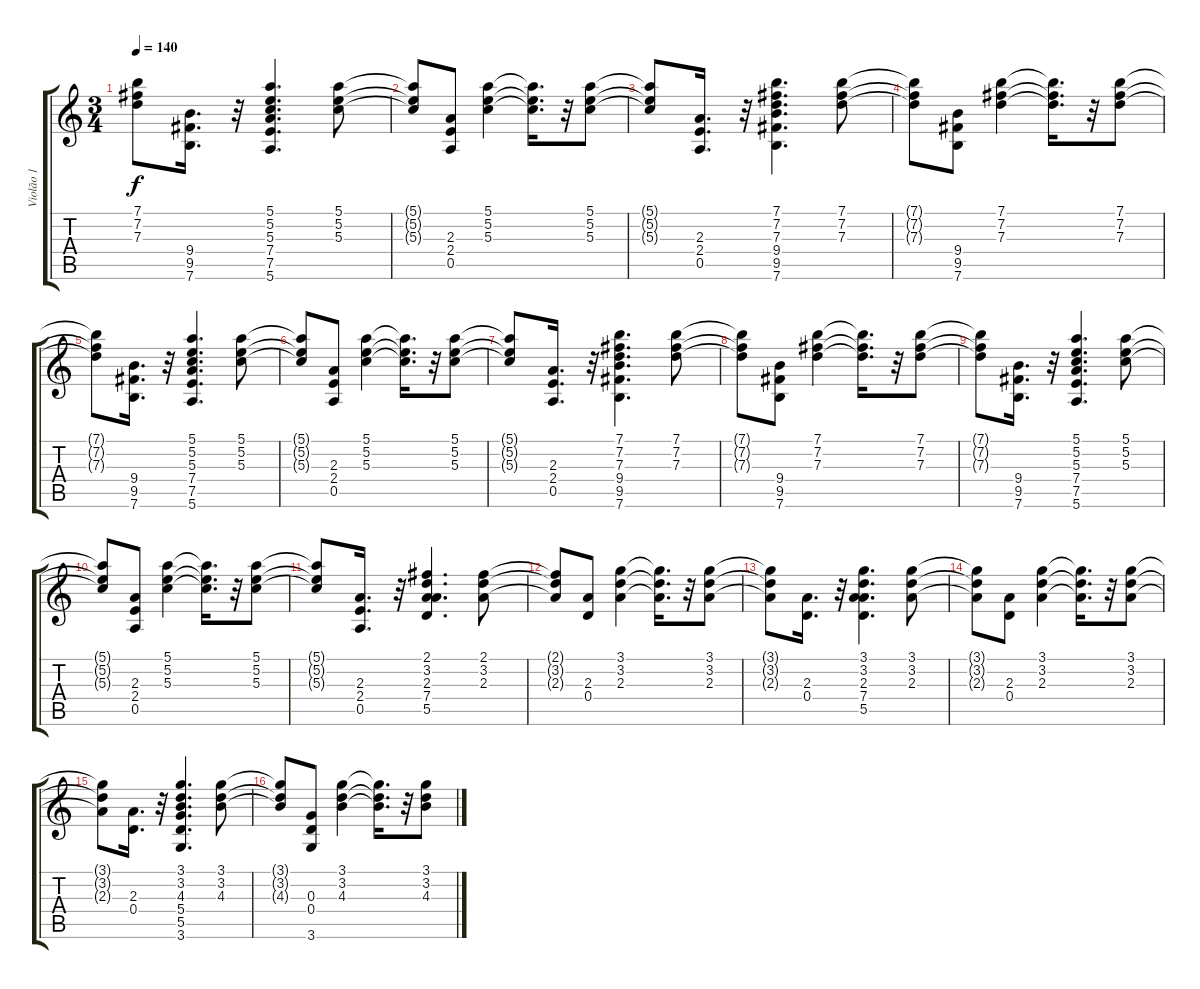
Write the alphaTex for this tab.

\track ("Violão 1" "Violão 1") {instrument acousticguitarsteel}
\staff {score tabs}
\tuning (E4 B3 G3 D3 A2 E2) {hide}
\ts (3 4)
\tempo 140
\clef g2
\ks c
(7.1{t} 7.2{t} 7.3{t}).8{dy f} (9.4 9.5 7.6).16{d} r.32 (5.1 5.2 5.3 7.4 7.5 5.6).4{d} (5.1 5.2 5.3).8 |
(5.1{t} 5.2{t} 5.3{t}).8 (2.3 2.4 0.5).8 (5.1 5.2 5.3).4 (5.1{t} 5.2{t} 5.3{t}).16{d} r.32 (5.1 5.2 5.3).8 |
(5.1{t} 5.2{t} 5.3{t}).8 (2.3 2.4 0.5).16{d} r.32 (7.1 7.2 7.3 9.4 9.5 7.6).4{d} (7.1 7.2 7.3).8 |
(7.1{t} 7.2{t} 7.3{t}).8 (9.4 9.5 7.6).8 (7.1 7.2 7.3).4 (7.1{t} 7.2{t} 7.3{t}).16{d} r.32 (7.1 7.2 7.3).8 |
(7.1{t} 7.2{t} 7.3{t}).8 (9.4 9.5 7.6).16{d} r.32 (5.1 5.2 5.3 7.4 7.5 5.6).4{d} (5.1 5.2 5.3).8 |
(5.1{t} 5.2{t} 5.3{t}).8 (2.3 2.4 0.5).8 (5.1 5.2 5.3).4 (5.1{t} 5.2{t} 5.3{t}).16{d} r.32 (5.1 5.2 5.3).8 |
(5.1{t} 5.2{t} 5.3{t}).8 (2.3 2.4 0.5).16{d} r.32 (7.1 7.2 7.3 9.4 9.5 7.6).4{d} (7.1 7.2 7.3).8 |
(7.1{t} 7.2{t} 7.3{t}).8 (9.4 9.5 7.6).8 (7.1 7.2 7.3).4 (7.1{t} 7.2{t} 7.3{t}).16{d} r.32 (7.1 7.2 7.3).8 |
(7.1{t} 7.2{t} 7.3{t}).8 (9.4 9.5 7.6).16{d} r.32 (5.1 5.2 5.3 7.4 7.5 5.6).4{d} (5.1 5.2 5.3).8 |
(5.1{t} 5.2{t} 5.3{t}).8 (2.3 2.4 0.5).8 (5.1 5.2 5.3).4 (5.1{t} 5.2{t} 5.3{t}).16{d} r.32 (5.1 5.2 5.3).8 |
(5.1{t} 5.2{t} 5.3{t}).8 (2.3 2.4 0.5).16{d} r.32 (2.1 3.2 2.3 7.4 5.5).4{d} (2.1 3.2 2.3).8 |
(2.1{t} 3.2{t} 2.3{t}).8 (2.3 0.4).8 (3.1 3.2 2.3).4 (3.1{t} 3.2{t} 2.3{t}).16{d} r.32 (3.1 3.2 2.3).8 |
(3.1{t} 3.2{t} 2.3{t}).8 (2.3 0.4).16{d} r.32 (3.1 3.2 2.3 7.4 5.5).4{d} (3.1 3.2 2.3).8 |
(3.1{t} 3.2{t} 2.3{t}).8 (2.3 0.4).8 (3.1 3.2 2.3).4 (3.1{t} 3.2{t} 2.3{t}).16{d} r.32 (3.1 3.2 2.3).8 |
(3.1{t} 3.2{t} 2.3{t}).8 (2.3 0.4).16{d} r.32 (3.1 3.2 4.3 5.4 5.5 3.6).4{d} (3.1 3.2 4.3).8 |
(3.1{t} 3.2{t} 4.3{t}).8 (0.3 0.4 3.6).8 (3.1 3.2 4.3).4 (3.1{t} 3.2{t} 4.3{t}).16{d} r.32 (3.1 3.2 4.3).8
